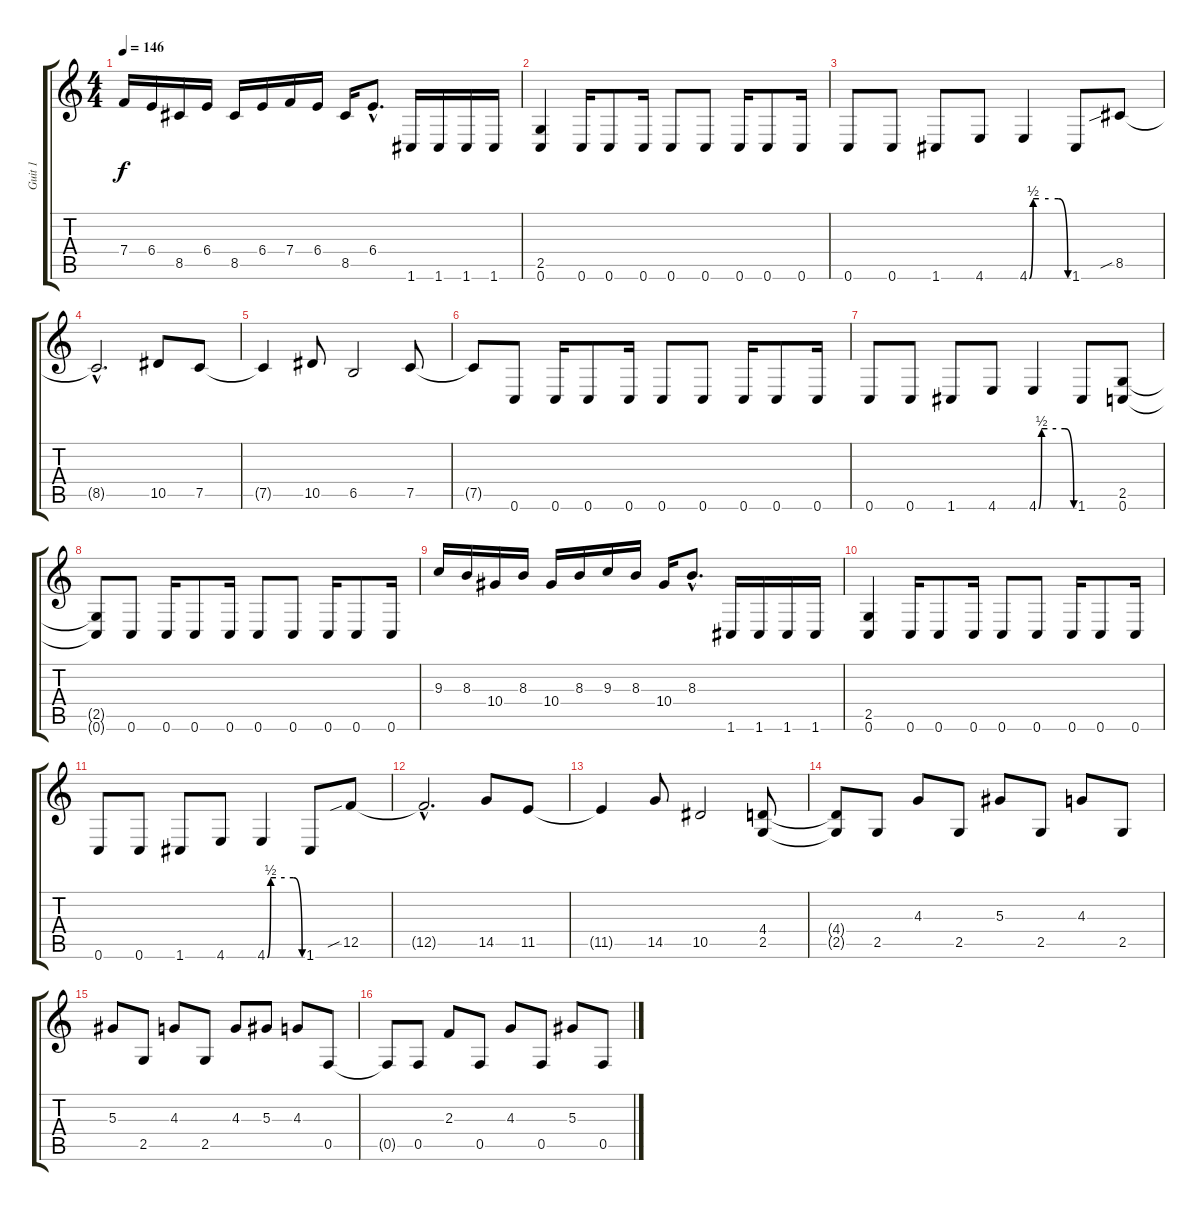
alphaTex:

\track ("Guit 1" "Guit 1") {instrument distortionguitar}
\staff {score tabs}
\tuning (C4 G3 Eb3 Bb2 F2 C2) {hide}
\ts (4 4)
\tempo 146
\clef g2
\ks c
7.4.16{dy f} 6.4.16 8.5.16 6.4.16 8.5.16 6.4.16 7.4.16 6.4.16 8.5.16 6.4{hac}.8{d} 1.6.16 1.6.16 1.6.16 1.6.16 |
(2.5 0.6).4 0.6.16 0.6.8 0.6.16 0.6.8 0.6.8 0.6.16 0.6.8 0.6.16 |
0.6.8 0.6.8 1.6.8 4.6.8 4.6{be (custom 0 0 6 2 15 2 30 2 45 2 60 0)}.4 1.6.8 8.5{sib}.8 |
8.5{hac t}.2{d} 10.5.8 7.5.8 |
7.5{t}.4 10.5.8 6.5.2 7.5.8 |
7.5{t}.8 0.6.8 0.6.16 0.6.8 0.6.16 0.6.8 0.6.8 0.6.16 0.6.8 0.6.16 |
0.6.8 0.6.8 1.6.8 4.6.8 4.6{be (custom 0 0 5 2 15 2 30 2 45 2 60 0)}.4 1.6.8 (2.5 0.6).8 |
(2.5{t} 0.6{t}).8 0.6.8 0.6.16 0.6.8 0.6.16 0.6.8 0.6.8 0.6.16 0.6.8 0.6.16 |
9.3.16 8.3.16 10.4.16 8.3.16 10.4.16 8.3.16 9.3.16 8.3.16 10.4.16 8.3{hac}.8{d} 1.6.16 1.6.16 1.6.16 1.6.16 |
(2.5 0.6).4 0.6.16 0.6.8 0.6.16 0.6.8 0.6.8 0.6.16 0.6.8 0.6.16 |
0.6.8 0.6.8 1.6.8 4.6.8 4.6{be (custom 0 0 6 2 15 2 30 2 45 2 60 0)}.4 1.6.8 12.5{sib}.8 |
12.5{hac t}.2{d} 14.5.8 11.5.8 |
11.5{t}.4 14.5.8 10.5.2 (4.4 2.5).8 |
(4.4{t} 2.5{t}).8 2.5.8 4.3.8 2.5.8 5.3.8 2.5.8 4.3.8 2.5.8 |
5.3.8 2.5.8 4.3.8 2.5.8 4.3.8 5.3.8 4.3.8 0.5.8 |
0.5{t}.8 0.5.8 2.3.8 0.5.8 4.3.8 0.5.8 5.3.8 0.5.8
